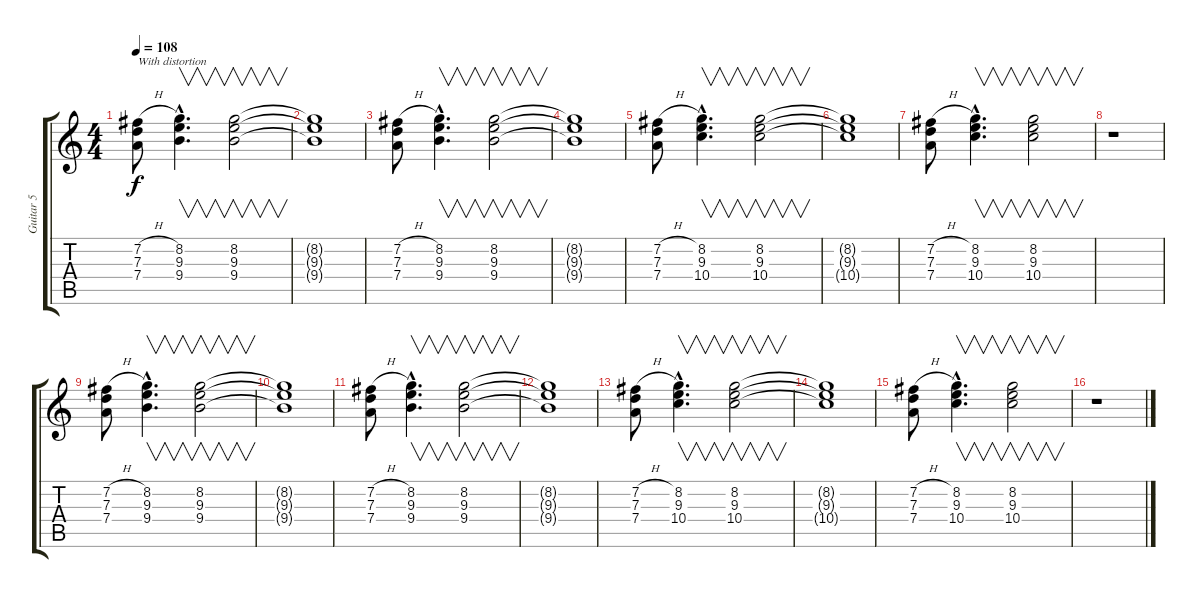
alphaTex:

\track ("Guitar 5" "Guitar 5") {instrument distortionguitar}
\staff {score tabs}
\tuning (E4 B3 G3 D3 A2 E2) {hide}
\ts (4 4)
\tempo 108
\clef g2
\ks c
(7.2{h} 7.3 7.4).8{txt "With distortion" dy f instrument distortionguitar} (8.2{hac} 9.3{hac} 9.4{hac}).4{v d} (8.2 9.3 9.4).2{v} |
(8.2{t} 9.3{t} 9.4{t}).1 |
(7.2{h} 7.3 7.4).8 (8.2{hac} 9.3{hac} 9.4{hac}).4{v d} (8.2 9.3 9.4).2{v} |
(8.2{t} 9.3{t} 9.4{t}).1 |
(7.2{h} 7.3 7.4).8 (8.2{hac} 9.3{hac} 10.4{hac}).4{v d} (8.2 9.3 10.4).2{v} |
(8.2{t} 9.3{t} 10.4{t}).1 |
(7.2{h} 7.3 7.4).8 (8.2{hac} 9.3{hac} 10.4{hac}).4{v d} (8.2 9.3 10.4).2{v} |
r.1 |
(7.2{h} 7.3 7.4).8 (8.2{hac} 9.3{hac} 9.4{hac}).4{v d} (8.2 9.3 9.4).2{v} |
(8.2{t} 9.3{t} 9.4{t}).1 |
(7.2{h} 7.3 7.4).8 (8.2{hac} 9.3{hac} 9.4{hac}).4{v d} (8.2 9.3 9.4).2{v} |
(8.2{t} 9.3{t} 9.4{t}).1 |
(7.2{h} 7.3 7.4).8 (8.2{hac} 9.3{hac} 10.4{hac}).4{v d} (8.2 9.3 10.4).2{v} |
(8.2{t} 9.3{t} 10.4{t}).1 |
(7.2{h} 7.3 7.4).8 (8.2{hac} 9.3{hac} 10.4{hac}).4{v d} (8.2 9.3 10.4).2{v} |
r.1
